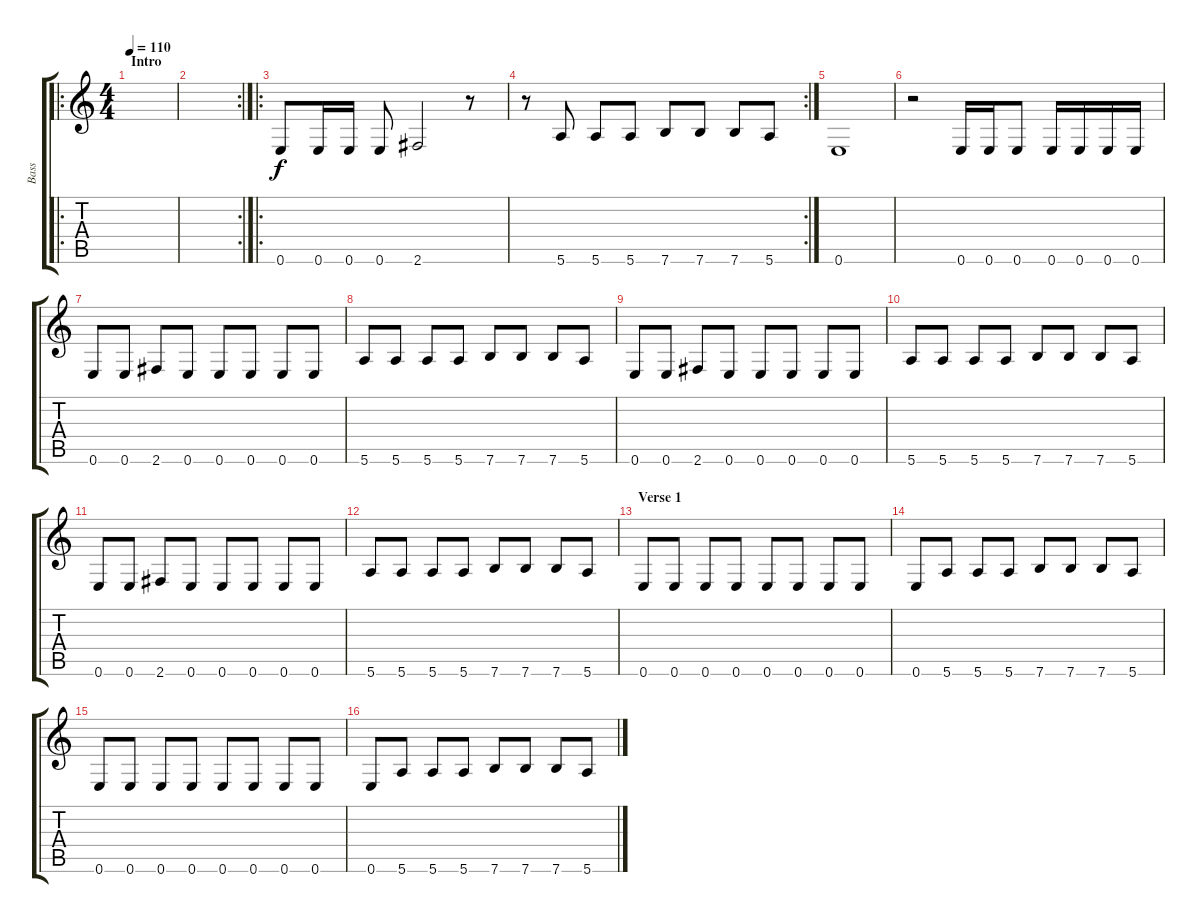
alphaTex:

\track ("Bass" "Bass") {instrument electricbasspick}
\staff {score tabs}
\tuning (E4 B3 G3 D3 A2 E2) {hide}
\ro
\ts (4 4)
\section ("" "Intro")
\tempo 110
\clef g2
\ks c
|
\rc 2
|
\ro
0.6.8 0.6.16 0.6.16 0.6.8 2.6.2 r.8 |
\rc 2
r.8 5.6.8 5.6.8 5.6.8 7.6.8 7.6.8 7.6.8 5.6.8 |
0.6.1 |
r.2 0.6.16 0.6.16 0.6.8 0.6.16 0.6.16 0.6.16 0.6.16 |
0.6.8 0.6.8 2.6.8 0.6.8 0.6.8 0.6.8 0.6.8 0.6.8 |
5.6.8 5.6.8 5.6.8 5.6.8 7.6.8 7.6.8 7.6.8 5.6.8 |
0.6.8 0.6.8 2.6.8 0.6.8 0.6.8 0.6.8 0.6.8 0.6.8 |
5.6.8 5.6.8 5.6.8 5.6.8 7.6.8 7.6.8 7.6.8 5.6.8 |
0.6.8 0.6.8 2.6.8 0.6.8 0.6.8 0.6.8 0.6.8 0.6.8 |
5.6.8 5.6.8 5.6.8 5.6.8 7.6.8 7.6.8 7.6.8 5.6.8 |
\section ("" "Verse 1")
0.6.8 0.6.8 0.6.8 0.6.8 0.6.8 0.6.8 0.6.8 0.6.8 |
0.6.8 5.6.8 5.6.8 5.6.8 7.6.8 7.6.8 7.6.8 5.6.8 |
0.6.8 0.6.8 0.6.8 0.6.8 0.6.8 0.6.8 0.6.8 0.6.8 |
0.6.8 5.6.8 5.6.8 5.6.8 7.6.8 7.6.8 7.6.8 5.6.8
